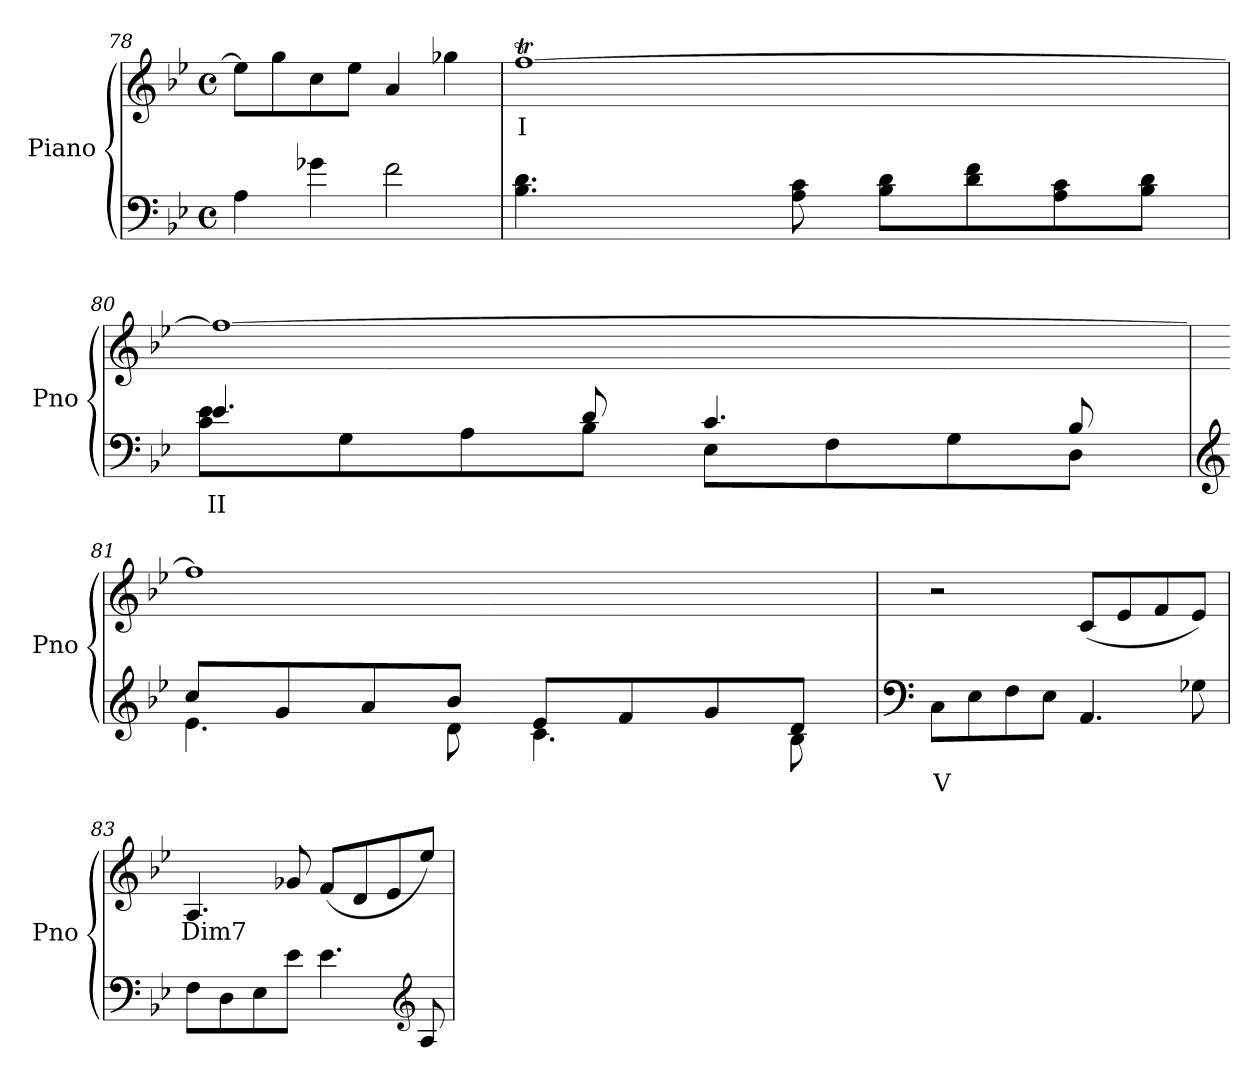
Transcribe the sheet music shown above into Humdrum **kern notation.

**kern	**text	**kern	**text
*part1	*part1	*part1	*part1
*staff2	*staff2	*staff1	*staff1
*I"Piano	*	*	*
*I'Pno	*	*	*
*clefF4	*	*clefG2	*
*k[b-e-]	*	*k[b-e-]	*
*M4/4	*	*M4/4	*
*met(c)	*	*met(c)	*
=78	=78	=78	=78
4A\	.	8ee-\L]	.
.	.	8gg\	.
4g-X\	.	8cc\	.
.	.	8ee-\J	.
2f\	.	4a/	.
.	.	4gg-X\	.
!!LO:LB:g=z
=79	=79	=79	=79
!	!	!	!LO:LY:b
*	*	*^	*
4.B-\ 4.d\	.	[1ffT	32ryy	I
.	.	.	32ggnyy	.
.	.	.	32ffyy	.
.	.	.	32ggyy	.
.	.	.	32ffyy	.
.	.	.	32ggyy	.
.	.	.	32ffyy	.
.	.	.	32ggyy	.
.	.	.	32ffyy	.
.	.	.	32ggyy	.
.	.	.	32ffyy	.
.	.	.	32ggyy	.
8A\ 8c\	.	.	32ffyy	.
.	.	.	32ggyy	.
.	.	.	32ffyy	.
.	.	.	32ggyy	.
8B-\ 8d\L	.	.	32ffyy	.
.	.	.	32ggyy	.
.	.	.	32ffyy	.
.	.	.	32ggyy	.
8d\ 8f\	.	.	32ffyy	.
.	.	.	32ggyy	.
.	.	.	32ffyy	.
.	.	.	32ggyy	.
8A\ 8c\	.	.	32ffyy	.
.	.	.	32ggyy	.
.	.	.	32ffyy	.
.	.	.	32ggyy	.
8B-\ 8d\J	.	.	32ffyy	.
.	.	.	32ggyy	.
.	.	.	32ffyy	.
.	.	.	32ggyy	.
!!LO:PB:g=z	!!
=80	=80	=80	=80	=80
*^	*	*	*	*
!	!	!LO:LY:b	!	!	!
4.e-/	8c\ 8e-\L	II	1ff_	32ryy	.
.	.	.	.	32ggyy	.
.	.	.	.	32ffyy	.
.	.	.	.	32ggyy	.
.	8G\	.	.	32ffyy	.
.	.	.	.	32ggyy	.
.	.	.	.	32ffyy	.
.	.	.	.	32ggyy	.
.	8A\	.	.	32ffyy	.
.	.	.	.	32ggyy	.
.	.	.	.	32ffyy	.
.	.	.	.	32ggyy	.
8d/	8B-\J	.	.	32ffyy	.
.	.	.	.	32ggyy	.
.	.	.	.	32ffyy	.
.	.	.	.	32ggyy	.
4.c/	8E-\L	.	.	32ffyy	.
.	.	.	.	32ggyy	.
.	.	.	.	32ffyy	.
.	.	.	.	32ggyy	.
.	8F\	.	.	32ffyy	.
.	.	.	.	32ggyy	.
.	.	.	.	32ffyy	.
.	.	.	.	32ggyy	.
.	8G\	.	.	32ffyy	.
.	.	.	.	32ggyy	.
.	.	.	.	32ffyy	.
.	.	.	.	32ggyy	.
8B-/	8D\J	.	.	32ffyy	.
.	.	.	.	32ggyy	.
.	.	.	.	32ffyy	.
.	.	.	.	32ggyy	.
!!LO:LB:g=z	!!
=81	=81	=81	=81	=81	=81
*clefG2	*	*	*	*	*
8cc/L	4.e-\	.	1ff]	32ryy	.
.	.	.	.	32ggyy	.
.	.	.	.	32ffyy	.
.	.	.	.	32ggyy	.
8g/	.	.	.	32ffyy	.
.	.	.	.	32ggyy	.
.	.	.	.	32ffyy	.
.	.	.	.	32ggyy	.
8a/	.	.	.	32ffyy	.
.	.	.	.	32ggyy	.
.	.	.	.	32ffyy	.
.	.	.	.	32ggyy	.
8b-/J	8d\	.	.	32ffyy	.
.	.	.	.	32ggyy	.
.	.	.	.	32ffyy	.
.	.	.	.	32ggyy	.
8e-/L	4.c\	.	.	32ffyy	.
.	.	.	.	32ggyy	.
.	.	.	.	32ffyy	.
.	.	.	.	32ggyy	.
8f/	.	.	.	32ffyy	.
.	.	.	.	32ggyy	.
.	.	.	.	32ffyy	.
.	.	.	.	32ggyy	.
8g/	.	.	.	32ffyy	.
.	.	.	.	32ggyy	.
.	.	.	.	32ffyy	.
.	.	.	.	32ggyy	.
8d/J	8B-\	.	.	32ffyy	.
.	.	.	.	32ggyy	.
.	.	.	.	32ffTTTyy	.
.	.	.	.	32ggyy	.
*v	*v	*	*	*	*
*	*	*v	*v	*
=82	=82	=82	=82
*clefF4	*	*	*
*	*	*^	*
!	!LO:LY:b	!	!	!
*	*	*v	*v	*
8C\L	V	2r	.
8E-\	.	.	.
8F\	.	.	.
8E-\J	.	.	.
4.AA/	.	(<8c/L	.
.	.	8e-/	.
.	.	8f/	.
8G-X\	.	8e-/J)	.
=83	=83	=83	=83
!	!	!	!LO:LY:b
8F\L	.	4.A/	Dim7
8D\	.	.	.
8E-\	.	.	.
8e-\J	.	8g-X/	.
4.e-\	.	(>8f/L	.
.	.	8d/	.
.	.	8e-/	.
*clefG2	*	*	*
8A/	.	8ee-/J)	.
=	=	=	=
*-	*-	*-	*-
